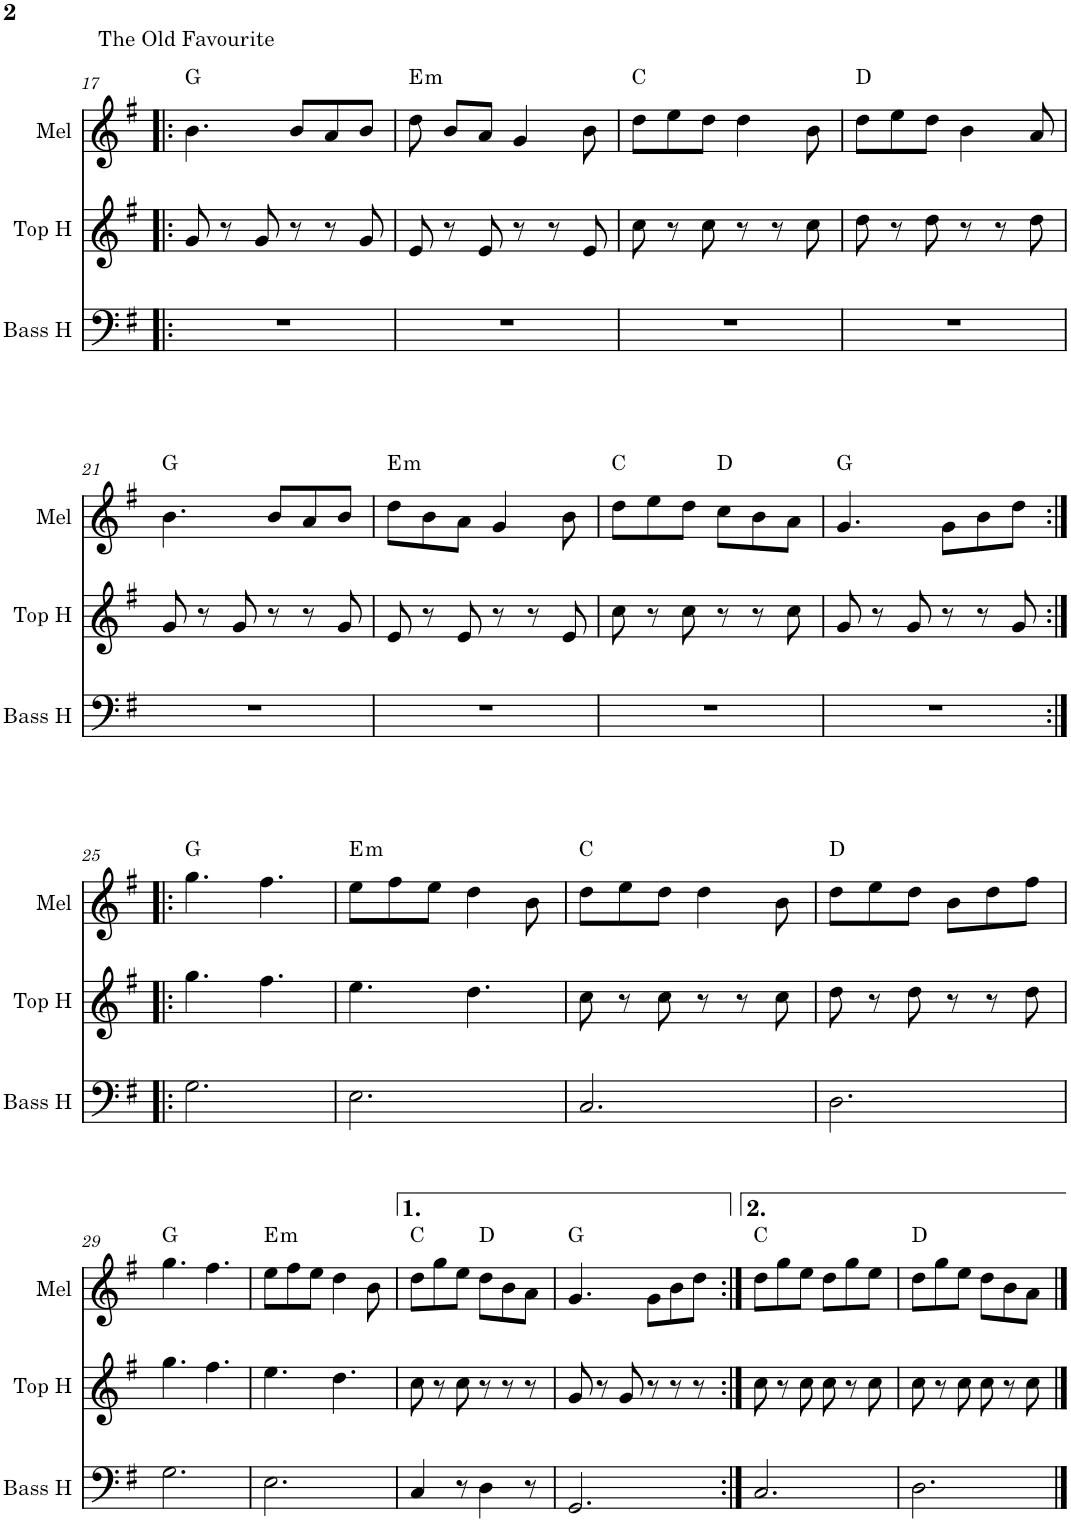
**kern	**kern	**kern	**harte
*part3	*part2	*part1	*part1
*staff3	*staff2	*staff1	*
*I"Bass Horns	*I"Top Horns	*I"Melody	*
*I'Bass H	*I'Top H	*I'Mel	*
!!LO:PB:g=z
*clefF4	*clefG2	*clefG2	*
*	*Trd8c14	*	*
*k[f#]	*k[f#]	*k[f#]	*
*M6/8	*M6/8	*M6/8	*
=17!|:	=17!|:	=17!|:	=17!|:
!	!	!LO:TX:a:t=The Old Favourite	!
2.r	8g/	4.b\	G:maj
.	8r	.	.
.	8g/	.	.
.	8r	8b/L	.
.	8r	8a/	.
.	8g/	8b/J	.
=18	=18	=18	=18
!	!	!	!LO:H:kt=m
2.r	8e/	8dd\	E:min
.	8r	8b/L	.
.	8e/	8a/J	.
.	8r	4g/	.
.	8r	.	.
.	8e/	8b\	.
=19	=19	=19	=19
2.r	8cc\	8dd\L	C:maj
.	8r	8ee\	.
.	8cc\	8dd\J	.
.	8r	4dd\	.
.	8r	.	.
.	8cc\	8b\	.
=20	=20	=20	=20
2.r	8dd\	8dd\L	D:maj
.	8r	8ee\	.
.	8dd\	8dd\J	.
.	8r	4b\	.
.	8r	.	.
.	8dd\	8a/	.
!!LO:LB:g=z
=21	=21	=21	=21
2.r	8g/	4.b\	G:maj
.	8r	.	.
.	8g/	.	.
.	8r	8b/L	.
.	8r	8a/	.
.	8g/	8b/J	.
=22	=22	=22	=22
!	!	!	!LO:H:kt=m
2.r	8e/	8dd\L	E:min
.	8r	8b\	.
.	8e/	8a\J	.
.	8r	4g/	.
.	8r	.	.
.	8e/	8b\	.
=23	=23	=23	=23
2.r	8cc\	8dd\L	C:maj
.	8r	8ee\	.
.	8cc\	8dd\J	.
.	8r	8cc\L	D:maj
.	8r	8b\	.
.	8cc\	8a\J	.
=24	=24	=24	=24
2.r	8g/	4.g/	G:maj
.	8r	.	.
.	8g/	.	.
.	8r	8g\L	.
.	8r	8b\	.
.	8g/	8dd\J	.
!!LO:LB:g=z
=25:|!|:	=25:|!|:	=25:|!|:	=25:|!|:
2.G\	4.gg\	4.gg\	G:maj
.	4.ff#\	4.ff#\	.
=26	=26	=26	=26
!	!	!	!LO:H:kt=m
2.E\	4.ee\	8ee\L	E:min
.	.	8ff#\	.
.	.	8ee\J	.
.	4.dd\	4dd\	.
.	.	8b\	.
=27	=27	=27	=27
2.C/	8cc\	8dd\L	C:maj
.	8r	8ee\	.
.	8cc\	8dd\J	.
.	8r	4dd\	.
.	8r	.	.
.	8cc\	8b\	.
=28	=28	=28	=28
2.D\	8dd\	8dd\L	D:maj
.	8r	8ee\	.
.	8dd\	8dd\J	.
.	8r	8b\L	.
.	8r	8dd\	.
.	8dd\	8ff#\J	.
!!LO:LB:g=z
=29	=29	=29	=29
2.G\	4.gg\	4.gg\	G:maj
.	4.ff#\	4.ff#\	.
=30	=30	=30	=30
!	!	!	!LO:H:kt=m
2.E\	4.ee\	8ee\L	E:min
.	.	8ff#\	.
.	.	8ee\J	.
.	4.dd\	4dd\	.
.	.	8b\	.
=31	=31	=31	=31
4C/	8cc\	8dd\L	C:maj
.	8r	8gg\	.
8r	8cc\	8ee\J	.
4D\	8r	8dd\L	D:maj
.	8r	8b\	.
8r	8r	8a\J	.
=32	=32	=32	=32
2.GG/	8g/	4.g/	G:maj
.	8r	.	.
.	8g/	.	.
.	8r	8g\L	.
.	8r	8b\	.
.	8r	8dd\J	.
=33:|!	=33:|!	=33:|!	=33:|!
2.C/	8cc\	8dd\L	C:maj
.	8r	8gg\	.
.	8cc\	8ee\J	.
.	8cc\	8dd\L	.
.	8r	8gg\	.
.	8cc\	8ee\J	.
=34	=34	=34	=34
2.D\	8cc\	8dd\L	D:maj
.	8r	8gg\	.
.	8cc\	8ee\J	.
.	8cc\	8dd\L	.
.	8r	8b\	.
.	8cc\	8a\J	.
==	==	==	==
*-	*-	*-	*-
